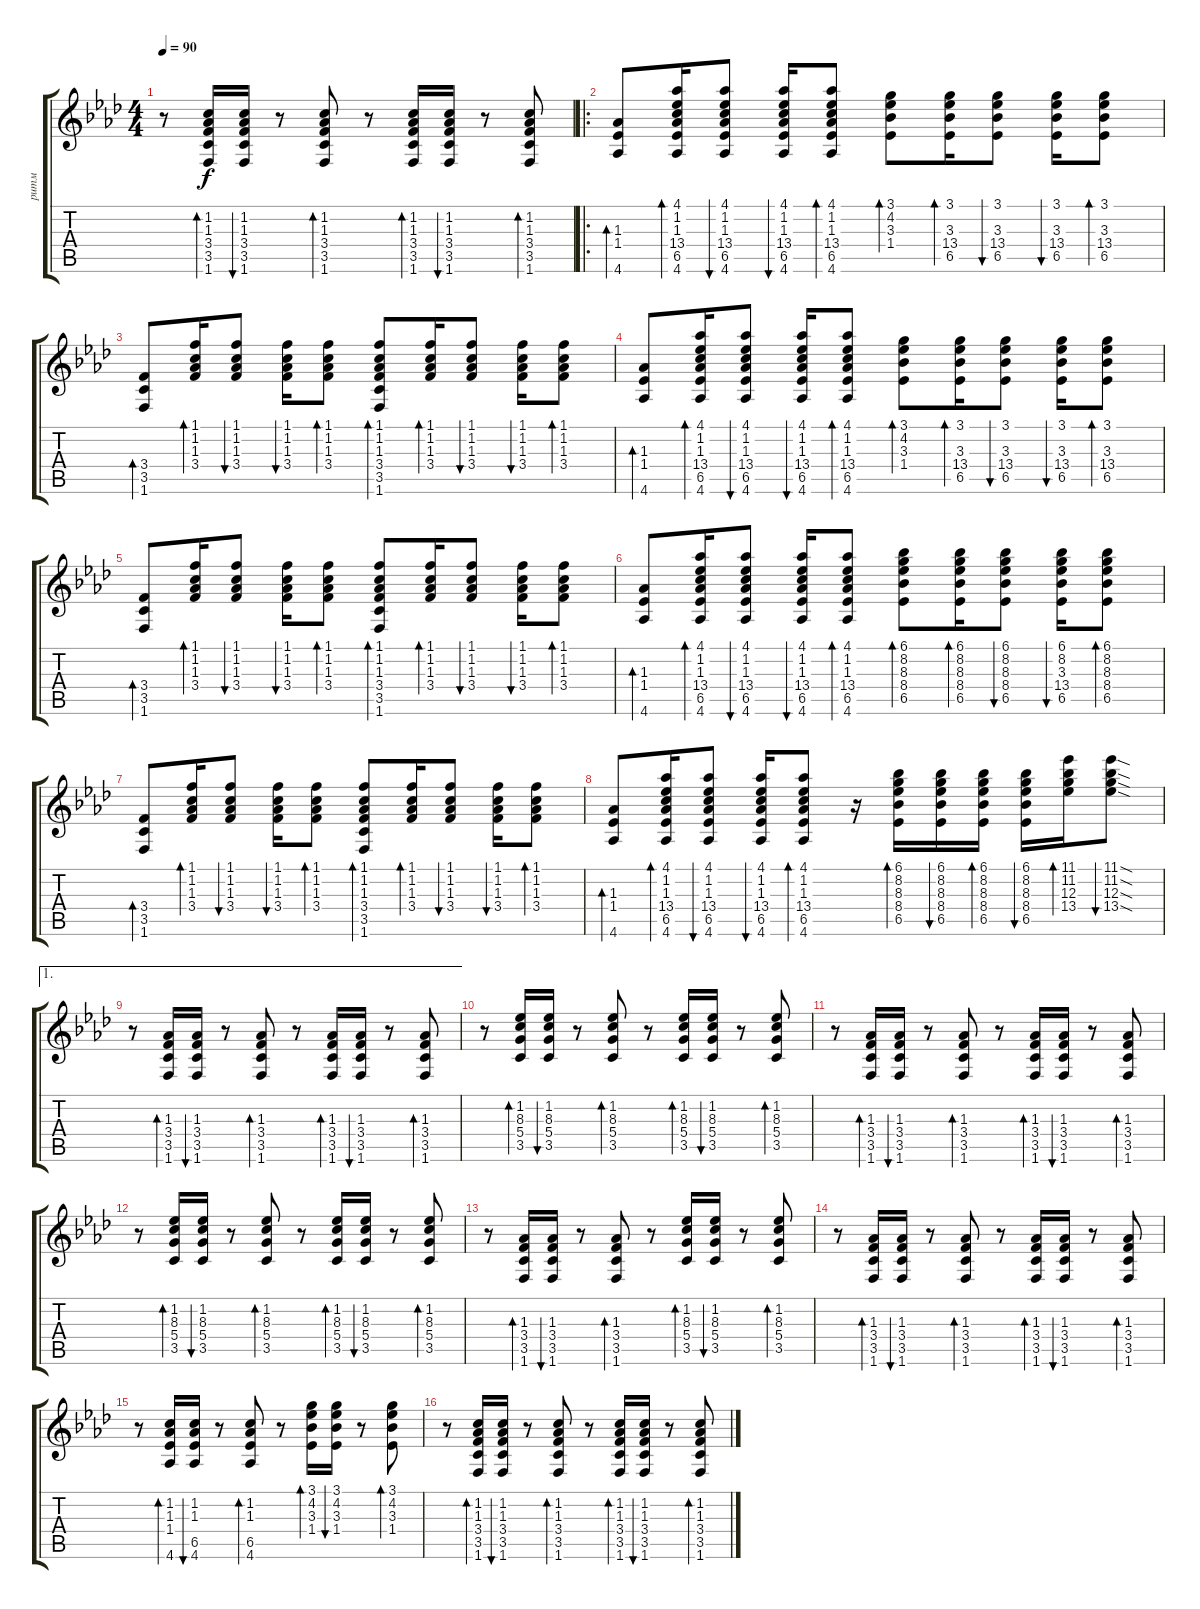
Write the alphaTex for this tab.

\track ("ритм" "ритм") {instrument acousticguitarsteel}
\staff {score tabs}
\tuning (E4 B3 G3 D3 A2 E2) {hide}
\ts (4 4)
\tempo 90
\clef g2
\ks fminor
r.8{dy f} (1.2 1.3 3.4 3.5 1.6).16{bd 60} (1.2 1.3 3.4 3.5 1.6).16{bu 60} r.8 (1.2 1.3 3.4 3.5 1.6).8{bd 60} r.8 (1.2 1.3 3.4 3.5 1.6).16{bd 60} (1.2 1.3 3.4 3.5 1.6).16{bu 60} r.8 (1.2 1.3 3.4 3.5 1.6).8{bd 60} |
\ro
(1.3 1.4 4.6).8{bd 30} (4.1 1.2 1.3 13.4 6.5 4.6).16{bd 30} (4.1 1.2 1.3 13.4 6.5 4.6).8{bu 30} (4.1 1.2 1.3 13.4 6.5 4.6).16{bu 30} (4.1 1.2 1.3 13.4 6.5 4.6).8{bd 30} (3.1 4.2 3.3 1.4).8{bd 30} (3.1 3.3 13.4 6.5).16{bd 30} (3.1 3.3 13.4 6.5).8{bu 30} (3.1 3.3 13.4 6.5).16{bu 30} (3.1 3.3 13.4 6.5).8{bd 30} |
(3.4 3.5 1.6).8{bd 30} (1.1 1.2 1.3 3.4).16{bd 30} (1.1 1.2 1.3 3.4).8{bu 30} (1.1 1.2 1.3 3.4).16{bu 30} (1.1 1.2 1.3 3.4).8{bd 30} (1.1 1.2 1.3 3.4 3.5 1.6).8{bd 30} (1.1 1.2 1.3 3.4).16{bd 30} (1.1 1.2 1.3 3.4).8{bu 30} (1.1 1.2 1.3 3.4).16{bu 30} (1.1 1.2 1.3 3.4).8{bd 30} |
(1.3 1.4 4.6).8{bd 30} (4.1 1.2 1.3 13.4 6.5 4.6).16{bd 30} (4.1 1.2 1.3 13.4 6.5 4.6).8{bu 30} (4.1 1.2 1.3 13.4 6.5 4.6).16{bu 30} (4.1 1.2 1.3 13.4 6.5 4.6).8{bd 30} (3.1 4.2 3.3 1.4).8{bd 30} (3.1 3.3 13.4 6.5).16{bd 30} (3.1 3.3 13.4 6.5).8{bu 30} (3.1 3.3 13.4 6.5).16{bu 30} (3.1 3.3 13.4 6.5).8{bd 30} |
(3.4 3.5 1.6).8{bd 30} (1.1 1.2 1.3 3.4).16{bd 30} (1.1 1.2 1.3 3.4).8{bu 30} (1.1 1.2 1.3 3.4).16{bu 30} (1.1 1.2 1.3 3.4).8{bd 30} (1.1 1.2 1.3 3.4 3.5 1.6).8{bd 30} (1.1 1.2 1.3 3.4).16{bd 30} (1.1 1.2 1.3 3.4).8{bu 30} (1.1 1.2 1.3 3.4).16{bu 30} (1.1 1.2 1.3 3.4).8{bd 30} |
(1.3 1.4 4.6).8{bd 30} (4.1 1.2 1.3 13.4 6.5 4.6).16{bd 30} (4.1 1.2 1.3 13.4 6.5 4.6).8{bu 30} (4.1 1.2 1.3 13.4 6.5 4.6).16{bu 30} (4.1 1.2 1.3 13.4 6.5 4.6).8{bd 30} (6.1 8.2 8.3 8.4 6.5).8{bd 30} (6.1 8.2 8.3 8.4 6.5).16{bd 30} (6.1 8.2 8.3 8.4 6.5).8{bu 30} (6.1 8.2 3.3 13.4 6.5).16{bu 30} (6.1 8.2 8.3 8.4 6.5).8{bd 30} |
(3.4 3.5 1.6).8{bd 30} (1.1 1.2 1.3 3.4).16{bd 30} (1.1 1.2 1.3 3.4).8{bu 30} (1.1 1.2 1.3 3.4).16{bu 30} (1.1 1.2 1.3 3.4).8{bd 30} (1.1 1.2 1.3 3.4 3.5 1.6).8{bd 30} (1.1 1.2 1.3 3.4).16{bd 30} (1.1 1.2 1.3 3.4).8{bu 30} (1.1 1.2 1.3 3.4).16{bu 30} (1.1 1.2 1.3 3.4).8{bd 30} |
(1.3 1.4 4.6).8{bd 30} (4.1 1.2 1.3 13.4 6.5 4.6).16{bd 30} (4.1 1.2 1.3 13.4 6.5 4.6).8{bu 30} (4.1 1.2 1.3 13.4 6.5 4.6).16{bu 30} (4.1 1.2 1.3 13.4 6.5 4.6).8{bd 30} r.16 (6.1 8.2 8.3 8.4 6.5).16{bd 30} (6.1 8.2 8.3 8.4 6.5).16{bu 30} (6.1 8.2 8.3 8.4 6.5).16{bd 30} (6.1 8.2 8.3 8.4 6.5).16{bu 30} (11.1 11.2 12.3 13.4).16{bd 30} (11.1{sod} 11.2{sod} 12.3{sod} 13.4{sod}).8{bu 30} |
\ae 1
r.8 (1.3 3.4 3.5 1.6).16{bd 60} (1.3 3.4 3.5 1.6).16{bu 60} r.8 (1.3 3.4 3.5 1.6).8{bd 60} r.8 (1.3 3.4 3.5 1.6).16{bd 60} (1.3 3.4 3.5 1.6).16{bu 60} r.8 (1.3 3.4 3.5 1.6).8{bd 60} |
r.8 (1.2 8.3 5.4 3.5).16{bd 60} (1.2 8.3 5.4 3.5).16{bu 60} r.8 (1.2 8.3 5.4 3.5).8{bd 60} r.8 (1.2 8.3 5.4 3.5).16{bd 60} (1.2 8.3 5.4 3.5).16{bu 60} r.8 (1.2 8.3 5.4 3.5).8{bd 60} |
r.8 (1.3 3.4 3.5 1.6).16{bd 60} (1.3 3.4 3.5 1.6).16{bu 60} r.8 (1.3 3.4 3.5 1.6).8{bd 60} r.8 (1.3 3.4 3.5 1.6).16{bd 60} (1.3 3.4 3.5 1.6).16{bu 60} r.8 (1.3 3.4 3.5 1.6).8{bd 60} |
r.8 (1.2 8.3 5.4 3.5).16{bd 60} (1.2 8.3 5.4 3.5).16{bu 60} r.8 (1.2 8.3 5.4 3.5).8{bd 60} r.8 (1.2 8.3 5.4 3.5).16{bd 60} (1.2 8.3 5.4 3.5).16{bu 60} r.8 (1.2 8.3 5.4 3.5).8{bd 60} |
r.8 (1.3 3.4 3.5 1.6).16{bd 60} (1.3 3.4 3.5 1.6).16{bu 60} r.8 (1.3 3.4 3.5 1.6).8{bd 60} r.8 (1.2 8.3 5.4 3.5).16{bd 60} (1.2 8.3 5.4 3.5).16{bu 60} r.8 (1.2 8.3 5.4 3.5).8{bd 60} |
r.8 (1.3 3.4 3.5 1.6).16{bd 60} (1.3 3.4 3.5 1.6).16{bu 60} r.8 (1.3 3.4 3.5 1.6).8{bd 60} r.8 (1.3 3.4 3.5 1.6).16{bd 60} (1.3 3.4 3.5 1.6).16{bu 60} r.8 (1.3 3.4 3.5 1.6).8{bd 60} |
r.8 (1.2 1.3 1.4 4.6).16{bd 60} (1.2 1.3 6.5 4.6).16{bu 60} r.8 (1.2 1.3 6.5 4.6).8{bd 60} r.8 (3.1 4.2 3.3 1.4).16{bd 60} (3.1 4.2 3.3 1.4).16{bu 60} r.8 (3.1 4.2 3.3 1.4).8{bd 60} |
r.8 (1.2 1.3 3.4 3.5 1.6).16{bd 60} (1.2 1.3 3.4 3.5 1.6).16{bu 60} r.8 (1.2 1.3 3.4 3.5 1.6).8{bd 60} r.8 (1.2 1.3 3.4 3.5 1.6).16{bd 60} (1.2 1.3 3.4 3.5 1.6).16{bu 60} r.8 (1.2 1.3 3.4 3.5 1.6).8{bd 60}
